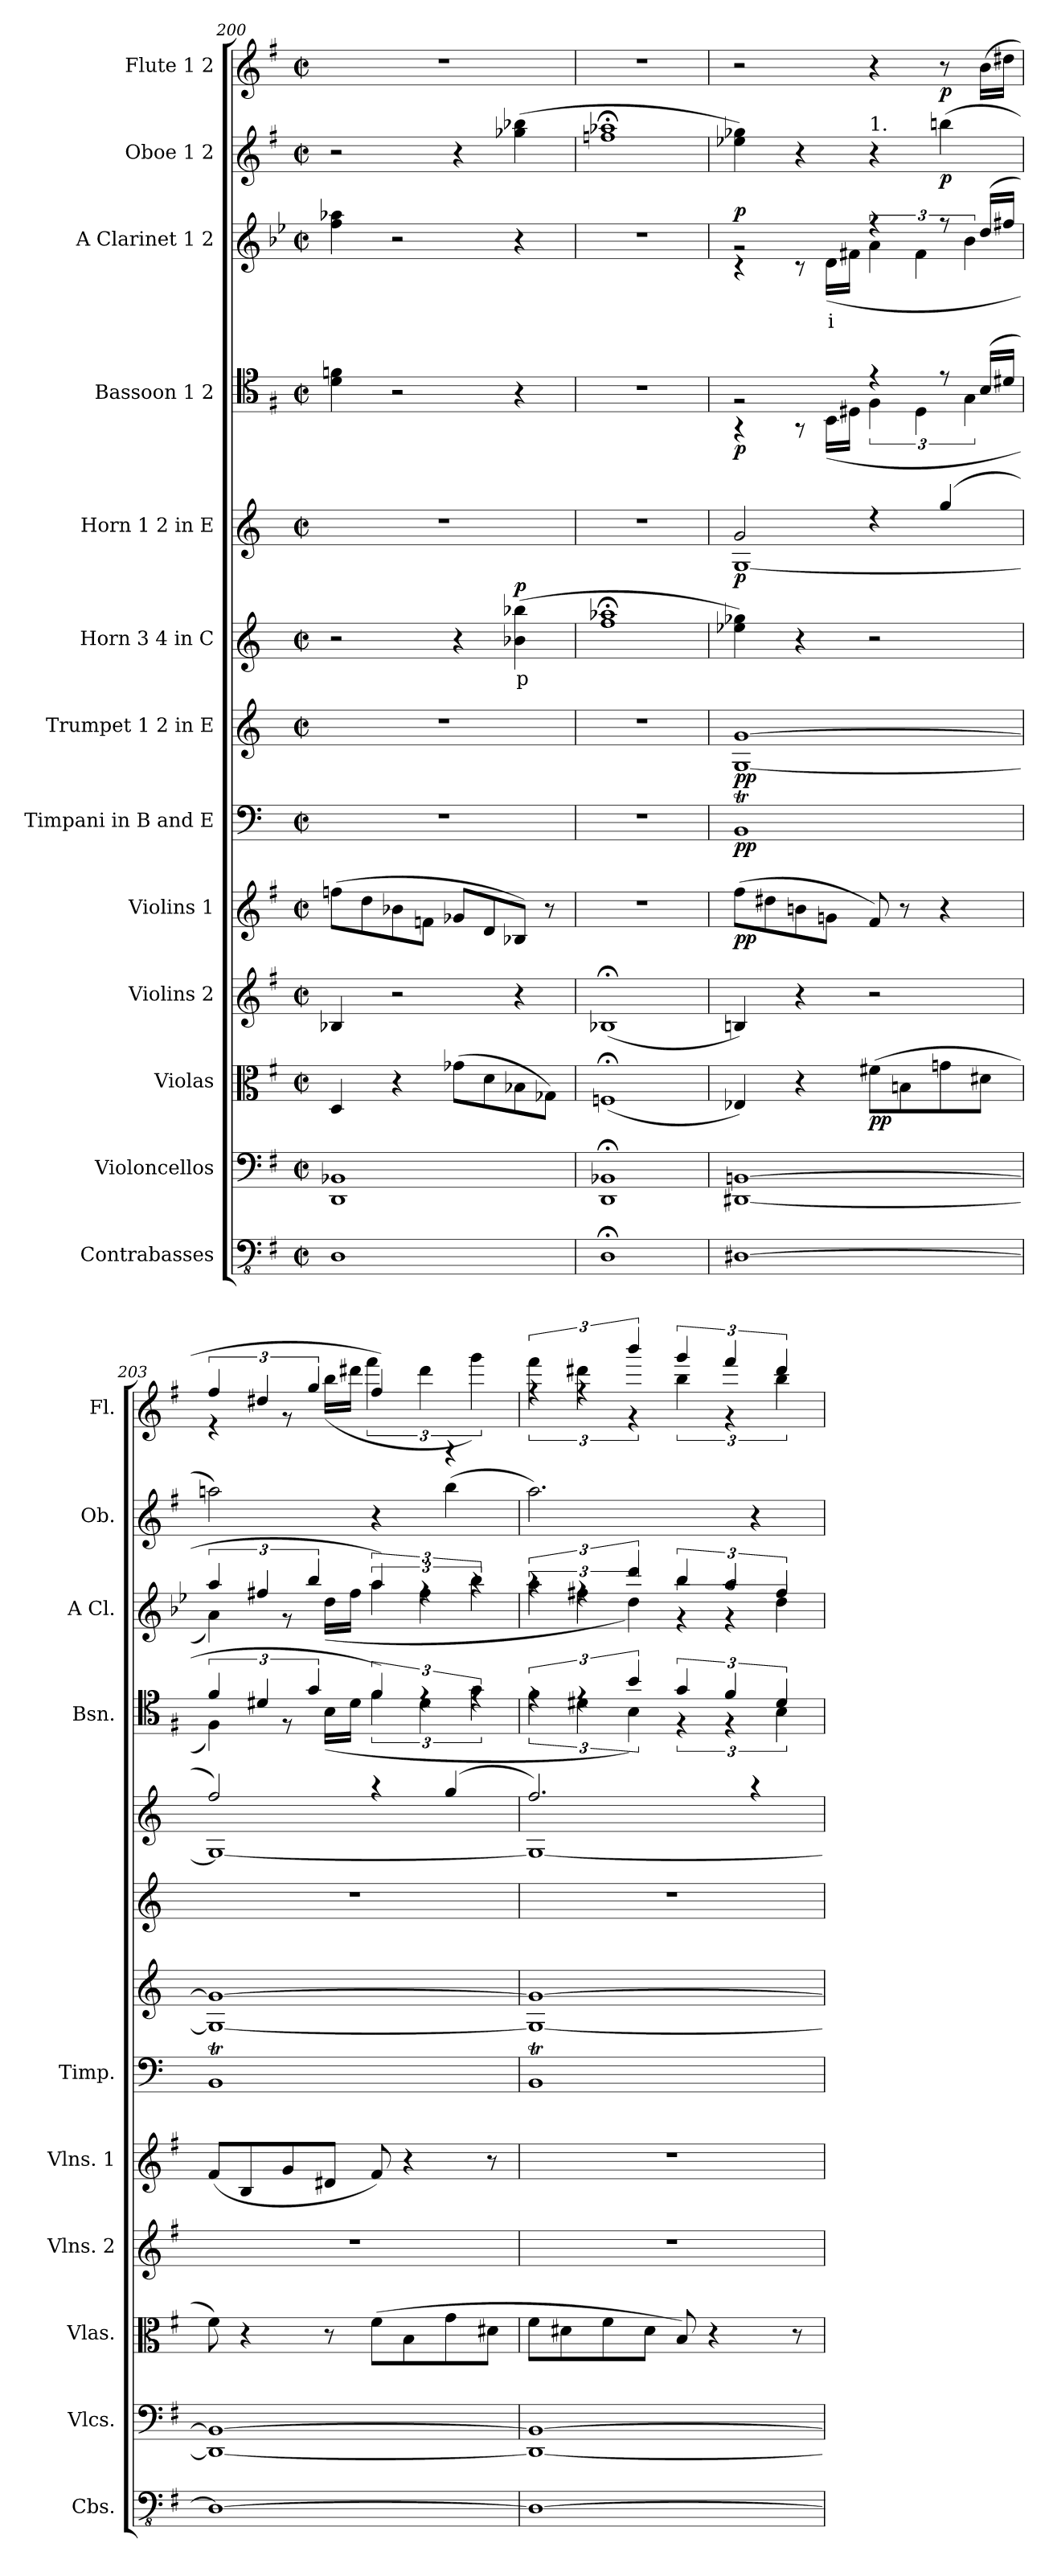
**kern	**kern	**kern	**dynam	**kern	**kern	**dynam	**kern	**dynam	**kern	**dynam	**kern	**text	**dynam	**kern	**dynam	**kern	**dynam	**kern	**text	**dynam	**kern	**dynam	**kern	**dynam
*part13	*part12	*part11	*part11	*part10	*part9	*part9	*part8	*part8	*part7	*part7	*part6	*part6	*part6	*part5	*part5	*part4	*part4	*part3	*part3	*part3	*part2	*part2	*part1	*part1
*staff13	*staff12	*staff11	*staff11	*staff10	*staff9	*staff9	*staff8	*staff8	*staff7	*staff7	*staff6	*staff6	*staff6	*staff5	*staff5	*staff4	*staff4	*staff3	*staff3	*staff3	*staff2	*staff2	*staff1	*staff1
*I"Contrabasses	*I"Violoncellos	*I"Violas	*	*I"Violins 2	*I"Violins 1	*	*I"Timpani in B and E	*	*I"Trumpet 1 2 in E	*	*I"Horn 3 4  in C	*	*	*I"Horn 1 2 in E	*	*I"Bassoon 1 2	*	*I"A Clarinet 1 2	*	*	*I"Oboe 1 2	*	*I"Flute 1 2	*
*I'Cbs.	*I'Vlcs.	*I'Vlas.	*	*I'Vlns. 2	*I'Vlns. 1	*	*I'Timp.	*	*	*	*	*	*	*	*	*I'Bsn.	*	*I'A Cl.	*	*	*I'Ob.	*	*I'Fl.	*
*clefFv4	*clefF4	*clefC3	*	*clefG2	*clefG2	*	*clefF4	*	*clefG2	*	*clefG2	*	*	*clefG2	*	*clefC4	*	*clefG2	*	*	*clefG2	*	*clefG2	*
*	*	*	*	*	*	*	*	*	*ITrd-2c-4	*	*ITrd7c12	*	*	*ITrd5c8	*	*	*	*ITrd2c3	*	*	*	*	*	*
*k[f#]	*k[f#]	*k[f#]	*	*k[f#]	*k[f#]	*	*k[]	*	*k[f#c#g#d#]	*	*k[]	*	*	*k[f#c#g#d#]	*	*k[f#]	*	*k[f#]	*	*	*k[f#]	*	*k[f#]	*
*M2/2	*M2/2	*M2/2	*	*M2/2	*M2/2	*	*M2/2	*	*M2/2	*	*M2/2	*	*	*M2/2	*	*M2/2	*	*M2/2	*	*	*M2/2	*	*M2/2	*
*met(c|)	*met(c|)	*met(c|)	*	*met(c|)	*met(c|)	*	*met(c|)	*	*met(c|)	*	*met(c|)	*	*	*met(c|)	*	*met(c|)	*	*met(c|)	*	*	*met(c|)	*	*met(c|)	*
=200	=200	=200	=200	=200	=200	=200	=200	=200	=200	=200	=200	=200	=200	=200	=200	=200	=200	=200	=200	=200	=200	=200	=200	=200
1DD	1DD 1BB-X	4D/	.	4B-X/	(>8ffn\L	.	1r	.	1r	.	2r	.	.	1r	.	4d\ 4fn\	.	4dd\ 4ffn\	.	.	2r	.	1r	.
.	.	.	.	.	8dd\	.	.	.	.	.	.	.	.	.	.	.	.	.	.	.	.	.	.	.
.	.	4r	.	2r	8b-X\	.	.	.	.	.	.	.	.	.	.	2r	.	2r	.	.	.	.	.	.
.	.	.	.	.	8fn\J	.	.	.	.	.	.	.	.	.	.	.	.	.	.	.	.	.	.	.
.	.	(>8g-X\L	.	.	8g-X/L	.	.	.	.	.	4r	.	.	.	.	.	.	.	.	.	4r	.	.	.
.	.	8d\	.	.	8d/	.	.	.	.	.	.	.	.	.	.	.	.	.	.	.	.	.	.	.
!	!	!	!	!	!	!	!	!	!	!	!	!LO:LY:b:color=#FF0000	!LO:DY:b	!	!	!	!	!	!	!	!	!	!	!
.	.	8B-X\	.	4r	8B-X/J)	.	.	.	.	.	(>4B-X\ 4b-X\	p	p	.	.	4r	.	4r	.	.	(>4gg-X\ 4bb-X\	.	.	.
.	.	8G-X\J)	.	.	8r	.	.	.	.	.	.	.	.	.	.	.	.	.	.	.	.	.	.	.
=201	=201	=201	=201	=201	=201	=201	=201	=201	=201	=201	=201	=201	=201	=201	=201	=201	=201	=201	=201	=201	=201	=201	=201	=201
1DD;<	1DD;< 1BB-X;<	(<1Fn;<	.	(<1B-X;<	1r	.	1r	.	1r	.	1f;< 1a-X;<	.	.	1r	.	1r	.	1r	.	.	1ffn;< 1aa-X;<	.	1r	.
=202	=202	=202	=202	=202	=202	=202	=202	=202	=202	=202	=202	=202	=202	=202	=202	=202	=202	=202	=202	=202	=202	=202	=202	=202
*	*	*	*	*	*	*	*	*	*	*	*	*	*	*^	*	*^	*	*^	*	*	*	*	*	*
!	!	!	!	!	!	!LO:DY:b	!	!LO:DY:b	!	!LO:DY:b	!	!	!	!	!	!LO:DY:b	!	!	!LO:DY:b	!	!	!	!LO:DY:b	!	!	!	!
[1DD#X	[1DD#X [1BBn	4E-X/)	.	4Bn/)	(>8ff#\L	pp	1BBt	pp	[1B [1b	pp	4e-X\ 4g-X\)	.	.	2B/	[1BB	p	2rF	4r	p	2rg	4r	.	p	4ee-X\ 4gg-X\)	.	2r	.
.	.	.	.	.	8dd#X\	.	.	.	.	.	.	.	.	.	.	.	.	.	.	.	.	.	.	.	.	.	.
.	.	4r	.	4r	8bn\	.	.	.	.	.	4r	.	.	.	.	.	.	8r	.	.	8r	.	.	4r	.	.	.
!	!	!	!	!	!	!	!	!	!	!	!	!	!	!	!	!	!	!	!	!	!	!LO:LY:b:color=#FF0000	!	!	!	!	!
.	.	.	.	.	8gn\J	.	.	.	.	.	.	.	.	.	.	.	.	(<16BB\LL	.	.	(<16B\LL	i	.	.	.	.	.
.	.	.	.	.	.	.	.	.	.	.	.	.	.	.	.	.	.	16D#X\JJ	.	.	16d#X\JJ	.	.	.	.	.	.
!	!	!	!	!	!	!	!	!	!	!	!	!	!	!	!	!	!	!	!	!	!	!	!	!LO:TX:a:t=1.	!	!	!
!	!	!	!LO:DY:b	!	!	!	!	!	!	!	!	!	!	!	!	!	!	!	!	!	!	!	!	!	!	!	!
.	.	(>8f#X\L	pp	2r	8f#/)	.	.	.	.	.	2r	.	.	4r	.	.	4r	6F#\	.	4r	6f#\	.	.	4r	.	4r	.
.	.	8Bn\	.	.	8r	.	.	.	.	.	.	.	.	.	.	.	.	.	.	.	.	.	.	.	.	.	.
.	.	.	.	.	.	.	.	.	.	.	.	.	.	.	.	.	.	6D#\	.	.	6d#\	.	.	.	.	.	.
!	!	!	!	!	!	!	!	!	!	!	!	!	!	!	!	!	!	!	!	!	!	!	!	!	!LO:DY:b	!	!LO:DY:b
.	.	8gn\	.	.	4r	.	.	.	.	.	.	.	.	(>4b/	.	.	8r	.	.	8r	.	.	.	(>4bbn\	p	8r	p
.	.	.	.	.	.	.	.	.	.	.	.	.	.	.	.	.	.	6G\	.	.	6g\	.	.	.	.	.	.
.	.	8d#X\J	.	.	.	.	.	.	.	.	.	.	.	.	.	.	(>16B/LL	.	.	(>16b/LL	.	.	.	.	.	(>16b\LL	.
.	.	.	.	.	.	.	.	.	.	.	.	.	.	.	.	.	16d#X/JJ	.	.	16dd#X/JJ	.	.	.	.	.	16dd#X\JJ	.
=203	=203	=203	=203	=203	=203	=203	=203	=203	=203	=203	=203	=203	=203	=203	=203	=203	=203	=203	=203	=203	=203	=203	=203	=203	=203	=203	=203
*	*	*	*	*	*	*	*	*	*	*	*	*	*	*	*	*	*	*	*	*	*	*	*	*	*	*^	*
1DD#_	1DD#_ 1BB_	8f#\)	.	1r	(<8f#/L	.	1BBt	.	1B_ 1b_	.	1r	.	.	2a/)	1BB_	.	6f#/	4F#\)	.	6ff#/	4f#\)	.	.	2aan\)	.	6ff#/	4r	.
.	.	4r	.	.	8B/	.	.	.	.	.	.	.	.	.	.	.	.	.	.	.	.	.	.	.	.	.	.	.
.	.	.	.	.	.	.	.	.	.	.	.	.	.	.	.	.	6d#X/	.	.	6dd#X/	.	.	.	.	.	6dd#X/	.	.
.	.	.	.	.	8g/	.	.	.	.	.	.	.	.	.	.	.	.	8r	.	.	8r	.	.	.	.	.	8r	.
.	.	.	.	.	.	.	.	.	.	.	.	.	.	.	.	.	6g/	.	.	6gg/	.	.	.	.	.	6gg/	.	.
.	.	8r	.	.	8d#X/J	.	.	.	.	.	.	.	.	.	.	.	.	(<16B\LL	.	.	(<16b\LL	.	.	.	.	.	(<16bb\LL	.
.	.	.	.	.	.	.	.	.	.	.	.	.	.	.	.	.	.	16d#\JJ	.	.	16dd#\JJ	.	.	.	.	.	16ddd#X\JJ	.
.	.	(>8f#\L	.	.	8f#/)	.	.	.	.	.	.	.	.	4r	.	.	6f#/)	6f#\	.	6ff#/)	6ff#\	.	.	4r	.	4ff#/)	6fff#\	.
.	.	8B\	.	.	4r	.	.	.	.	.	.	.	.	.	.	.	.	.	.	.	.	.	.	.	.	.	.	.
.	.	.	.	.	.	.	.	.	.	.	.	.	.	.	.	.	6re	6d#\	.	6rff	6dd#\	.	.	.	.	.	6ddd#\	.
.	.	8g\	.	.	.	.	.	.	.	.	.	.	.	(>4b/	.	.	.	.	.	.	.	.	.	(>4bb\	.	4rF	.	.
.	.	.	.	.	.	.	.	.	.	.	.	.	.	.	.	.	6re	6g\	.	6raa	6gg\	.	.	.	.	.	6ggg\)	.
.	.	8d#X\J	.	.	8r	.	.	.	.	.	.	.	.	.	.	.	.	.	.	.	.	.	.	.	.	.	.	.
=204	=204	=204	=204	=204	=204	=204	=204	=204	=204	=204	=204	=204	=204	=204	=204	=204	=204	=204	=204	=204	=204	=204	=204	=204	=204	=204	=204	=204
1DD#_	1DD#_ 1BB_	8f#\L	.	1r	1r	.	1BBt	.	1B_ 1b_	.	1r	.	.	2.a/)	1BB_	.	6re	6f#\	.	6raa	6ff#\	.	.	2.aa\)	.	6rff	6fff#\	.
.	.	8d#X\	.	.	.	.	.	.	.	.	.	.	.	.	.	.	.	.	.	.	.	.	.	.	.	.	.	.
.	.	.	.	.	.	.	.	.	.	.	.	.	.	.	.	.	6re	6d#X\	.	6rff	6dd#X\	.	.	.	.	6rff	6ddd#X\	.
.	.	8f#\	.	.	.	.	.	.	.	.	.	.	.	.	.	.	.	.	.	.	.	.	.	.	.	.	.	.
.	.	.	.	.	.	.	.	.	.	.	.	.	.	.	.	.	6b/	6B\)	.	6bb/	6b\)	.	.	.	.	6bbb/	6r	.
.	.	8d#\J	.	.	.	.	.	.	.	.	.	.	.	.	.	.	.	.	.	.	.	.	.	.	.	.	.	.
.	.	8B/)	.	.	.	.	.	.	.	.	.	.	.	.	.	.	6g/	6r	.	6gg/	6r	.	.	.	.	6ggg/	6bb\	.
.	.	4r	.	.	.	.	.	.	.	.	.	.	.	.	.	.	.	.	.	.	.	.	.	.	.	.	.	.
.	.	.	.	.	.	.	.	.	.	.	.	.	.	.	.	.	6f#/	6r	.	6ff#/	6r	.	.	.	.	6fff#/	6r	.
.	.	.	.	.	.	.	.	.	.	.	.	.	.	4r	.	.	.	.	.	.	.	.	.	4r	.	.	.	.
.	.	.	.	.	.	.	.	.	.	.	.	.	.	.	.	.	6d#/	6B\	.	6dd#/	6b\	.	.	.	.	6ddd#/	6bb\	.
.	.	8r	.	.	.	.	.	.	.	.	.	.	.	.	.	.	.	.	.	.	.	.	.	.	.	.	.	.
*	*	*	*	*	*	*	*	*	*	*	*	*	*	*v	*v	*	*	*	*	*v	*v	*	*	*	*	*v	*v	*
*	*	*	*	*	*	*	*	*	*	*	*	*	*	*	*	*v	*v	*	*	*	*	*	*	*	*
=	=	=	=	=	=	=	=	=	=	=	=	=	=	=	=	=	=	=	=	=	=	=	=	=
*-	*-	*-	*-	*-	*-	*-	*-	*-	*-	*-	*-	*-	*-	*-	*-	*-	*-	*-	*-	*-	*-	*-	*-	*-
